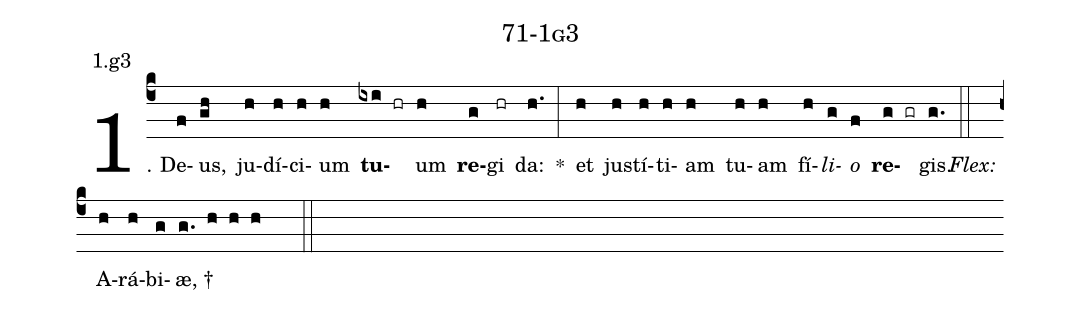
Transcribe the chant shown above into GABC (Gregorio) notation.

name: 71-1g3;
annotation: 1.g3;
%%
(c4)1. De(f)us,(gh) ju(h)dí(h)ci(h)um(h) <b>tu</b>(ixi hr)um(h) <b>re</b>(g)gi(hr) da:(h.) *(:) et(h) jus(h)tí(h)ti(h)am(h) tu(h)am(h) fí(h)<i>li</i>(g)<i>o</i>(f) <b>re</b>(g gr)gis.(g.) (::)
<i>Flex:</i>()  A(h)rá(h)bi(g)æ, †(g. h h h  ::)
